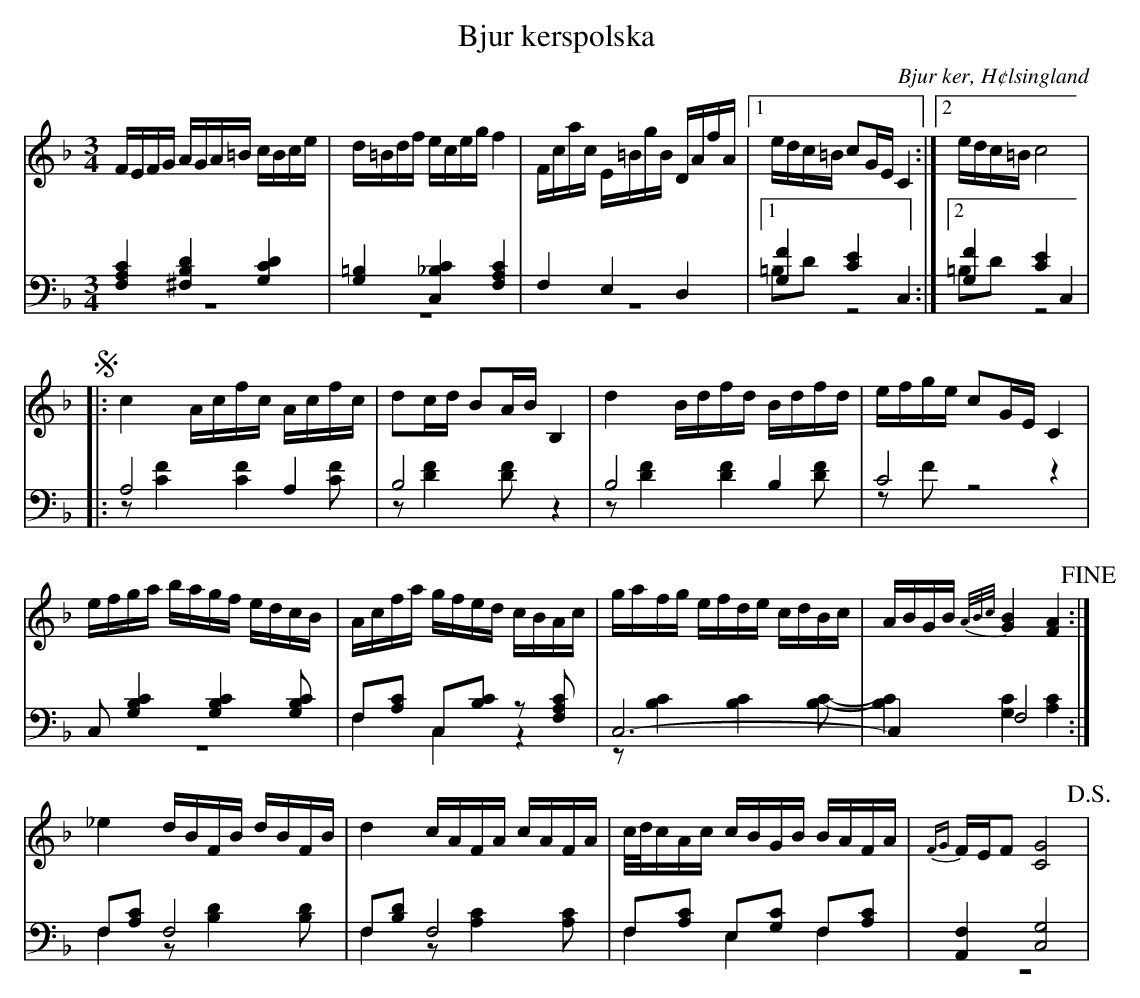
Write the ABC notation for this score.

X:1
T: Bjur kerspolska
O: Bjur ker, H¢lsingland
M: 3/4
L: 1/16
K: F
V:1
V:2
V:3 merge
V:1
FEFG AGA=B cBce|d=Bdf eceg f4|Fcac E=BgB DAfA|1 edc=B c2GE C4:|2 edc=B c8 |
!segno! |:c4 Acfc Acfc|d2cd B2AB B,4|d4 Bdfd Bdfd|efge c2GE C4|
efga bagf edcB|Acfa gfed cBAc|gafg efde cdBc|ABGB {A/B/c/}[G4B4] [F4A4] !fine!:|
_e4 dBFB dBFB|d4 cAFA cAFA|c/d/cAc cBGB BAFA|{FG}FEF2 [C8G8] !D.S.!|
V:2 clef=bass
[F,4A,4C4] [^F,4B,4D4] [G,4C4D4]|[G,4=B,4] [C,4_B,4C4] [F,4A,4C4]|F,4 E,4 D,4|1 [G,4F4] [C4E4] C,4:|2 [G,4F4] [C4E4] C,4 |
|:A,8 A,4|B,8 z4|B,8  B,4|C8 z4|
C,2 [G,4B,4C4] [G,4B,4C4] [G,2B,2C2]|F,2[A,2C2] C,2[B,2C2] z2 [F,2A,2C2]|C,12-|C,4 F,8:|
F,2[A,2C2] F,8|F,2[B,2D2] F,8|F,2[A,2C2] E,2[G,2C2] F,2[A,2C2]|[A,,4F,4] [C,8G,8] |
V:3 clef=bass
z12|z12|z12|1 =B,2D2 z8:|2 =B,2D2 z8|
|:z2 [C4F4] [C4F4] [C2F2]|z2 [D4F4] [D2F2] z4|z2 [D4F4] [D4F4] [D2F2]|z2 F2 z8|
z12|F,4 C,4 z4|z2 [B,4C4] [B,4C4] [B,2C2]-|[B,4C4] [G,4C4] [A,4C4]:|
F,4 z2 [B,4D4] [B,2D2]|F,4 z2 [A,4C4] [A,2C2]|F,4 E,4 F,4|z12|
